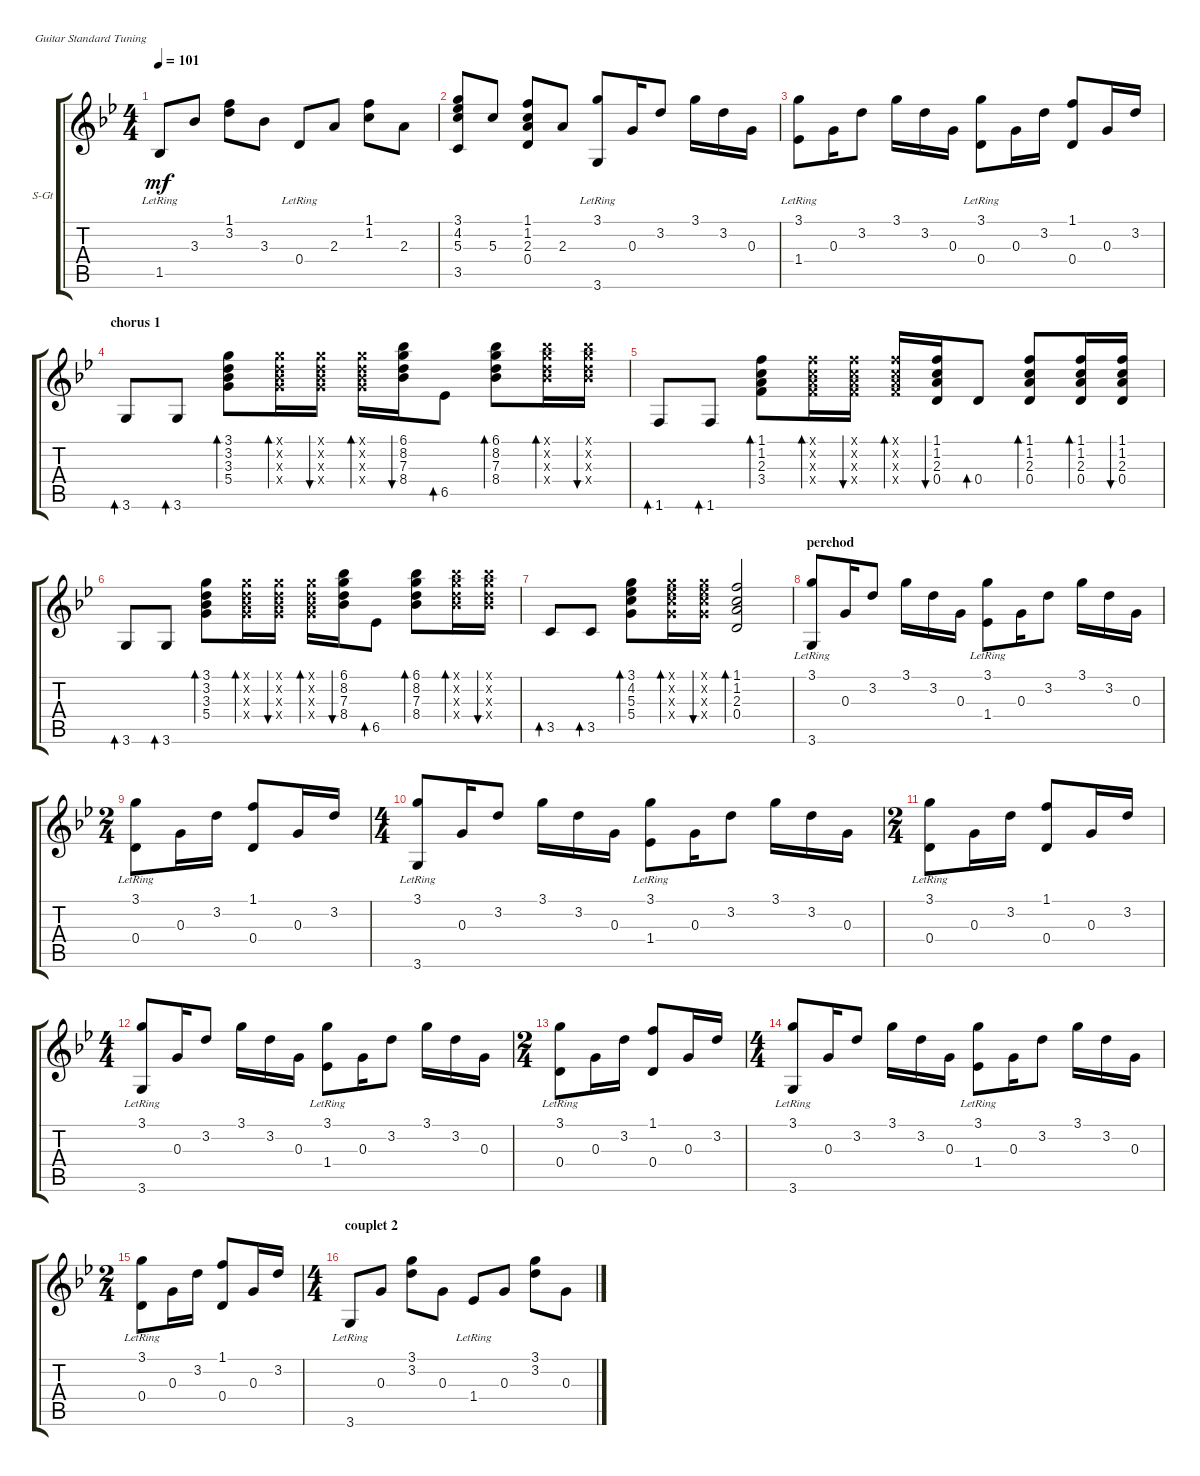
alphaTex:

\defaultSystemsLayout 4
\bracketExtendMode groupsimilarinstruments
\firstSystemTrackNameOrientation horizontal
\otherSystemsTrackNameOrientation horizontal
\track ("Steel Guitar" "S-Gt") {instrument acousticguitarsteel}
\staff {score tabs}
\tuning (E4 B3 G3 D3 A2 E2)
\ts (4 4)
\tempo 101
\clef g2
\ks gminor
1.5{lr}.8{dy mf} 3.3.8 (3.2 1.1).8 3.3.8 0.4{lr}.8 2.3.8 (1.2 1.1).8 2.3.8 |
(5.3 4.2 3.1 3.5).8 5.3.8 (0.4 2.3 1.2 1.1).8 2.3.8 (3.6{lr} 3.1).8 0.3.16 3.2.8 3.1.16 3.2.16 0.3.16 |
(1.4{lr} 3.1).8 0.3.16 3.2.8 3.1.16 3.2.16 0.3.16 (3.1 0.4{lr}).8 0.3.16 3.2.16 (1.1 0.4).8 0.3.16 3.2.16 |
\section ("" "chorus 1")
3.6.8{bd 30} 3.6.8{bd 30} (5.4 3.3 3.2 3.1).8{bd 30} (5.4{x} 3.3{x} 3.2{x} 3.1{x}).16{bd 30} (5.4{x} 3.3{x} 3.2{x} 3.1{x}).16{bu 30} (5.4{x} 3.3{x} 3.2{x} 3.1{x}).16{bd 30} (8.4 7.3 8.2 6.1).16{bu 30} 6.5.8{bd 30} (8.4 7.3 8.2 6.1).8{bd 30} (8.4{x} 7.3{x} 8.2{x} 6.1{x}).16{bd 30} (8.4{x} 7.3{x} 8.2{x} 6.1{x}).16{bu 30} |
1.6.8{bd 30} 1.6.8{bd 30} (3.4 2.3 1.2 1.1).8{bd 30} (3.4{x} 2.3{x} 1.2{x} 1.1{x}).16{bd 30} (3.4{x} 2.3{x} 1.2{x} 1.1{x}).16{bu 30} (3.4{x} 2.3{x} 1.2{x} 1.1{x}).16{bd 30} (0.4 2.3 1.2 1.1).16{bu 30} 0.4.8{bd 30} (0.4 2.3 1.2 1.1).8{bd 30} (0.4 2.3 1.2 1.1).16{bd 30} (0.4 2.3 1.2 1.1).16{bu 30} |
3.6.8{bd 30} 3.6.8{bd 30} (5.4 3.3 3.2 3.1).8{bd 30} (5.4{x} 3.3{x} 3.2{x} 3.1{x}).16{bd 30} (5.4{x} 3.3{x} 3.2{x} 3.1{x}).16{bu 30} (5.4{x} 3.3{x} 3.2{x} 3.1{x}).16{bd 30} (8.4 7.3 8.2 6.1).16{bu 30} 6.5.8{bd 30} (8.4 7.3 8.2 6.1).8{bd 30} (8.4{x} 7.3{x} 8.2{x} 6.1{x}).16{bd 30} (8.4{x} 7.3{x} 8.2{x} 6.1{x}).16{bu 30} |
3.5.8{bd 30} 3.5.8{bd 30} (5.4 5.3 4.2 3.1).8{bd 30} (5.4{x} 5.3{x} 4.2{x} 3.1{x}).16{bd 30} (5.4{x} 5.3{x} 4.2{x} 3.1{x}).16{bu 30} (0.4 2.3 1.2 1.1).2{bd 30} |
\section ("" "perehod")
(3.6{lr} 3.1).8 0.3.16 3.2.8 3.1.16 3.2.16 0.3.16 (1.4{lr} 3.1).8 0.3.16 3.2.8 3.1.16 3.2.16 0.3.16 |
\ts (2 4)
(3.1 0.4{lr}).8 0.3.16 3.2.16 (1.1 0.4).8 0.3.16 3.2.16 |
\ts (4 4)
(3.6{lr} 3.1).8 0.3.16 3.2.8 3.1.16 3.2.16 0.3.16 (1.4{lr} 3.1).8 0.3.16 3.2.8 3.1.16 3.2.16 0.3.16 |
\ts (2 4)
(3.1 0.4{lr}).8 0.3.16 3.2.16 (1.1 0.4).8 0.3.16 3.2.16 |
\ts (4 4)
(3.6{lr} 3.1).8 0.3.16 3.2.8 3.1.16 3.2.16 0.3.16 (1.4{lr} 3.1).8 0.3.16 3.2.8 3.1.16 3.2.16 0.3.16 |
\ts (2 4)
(3.1 0.4{lr}).8 0.3.16 3.2.16 (1.1 0.4).8 0.3.16 3.2.16 |
\ts (4 4)
(3.6{lr} 3.1).8 0.3.16 3.2.8 3.1.16 3.2.16 0.3.16 (1.4{lr} 3.1).8 0.3.16 3.2.8 3.1.16 3.2.16 0.3.16 |
\ts (2 4)
(3.1 0.4{lr}).8 0.3.16 3.2.16 (1.1 0.4).8 0.3.16 3.2.16 |
\ts (4 4)
\section ("" "couplet 2")
3.6{lr}.8 0.3.8 (3.2 3.1).8 0.3.8 1.4{lr}.8 0.3.8 (3.2 3.1).8 0.3.8
